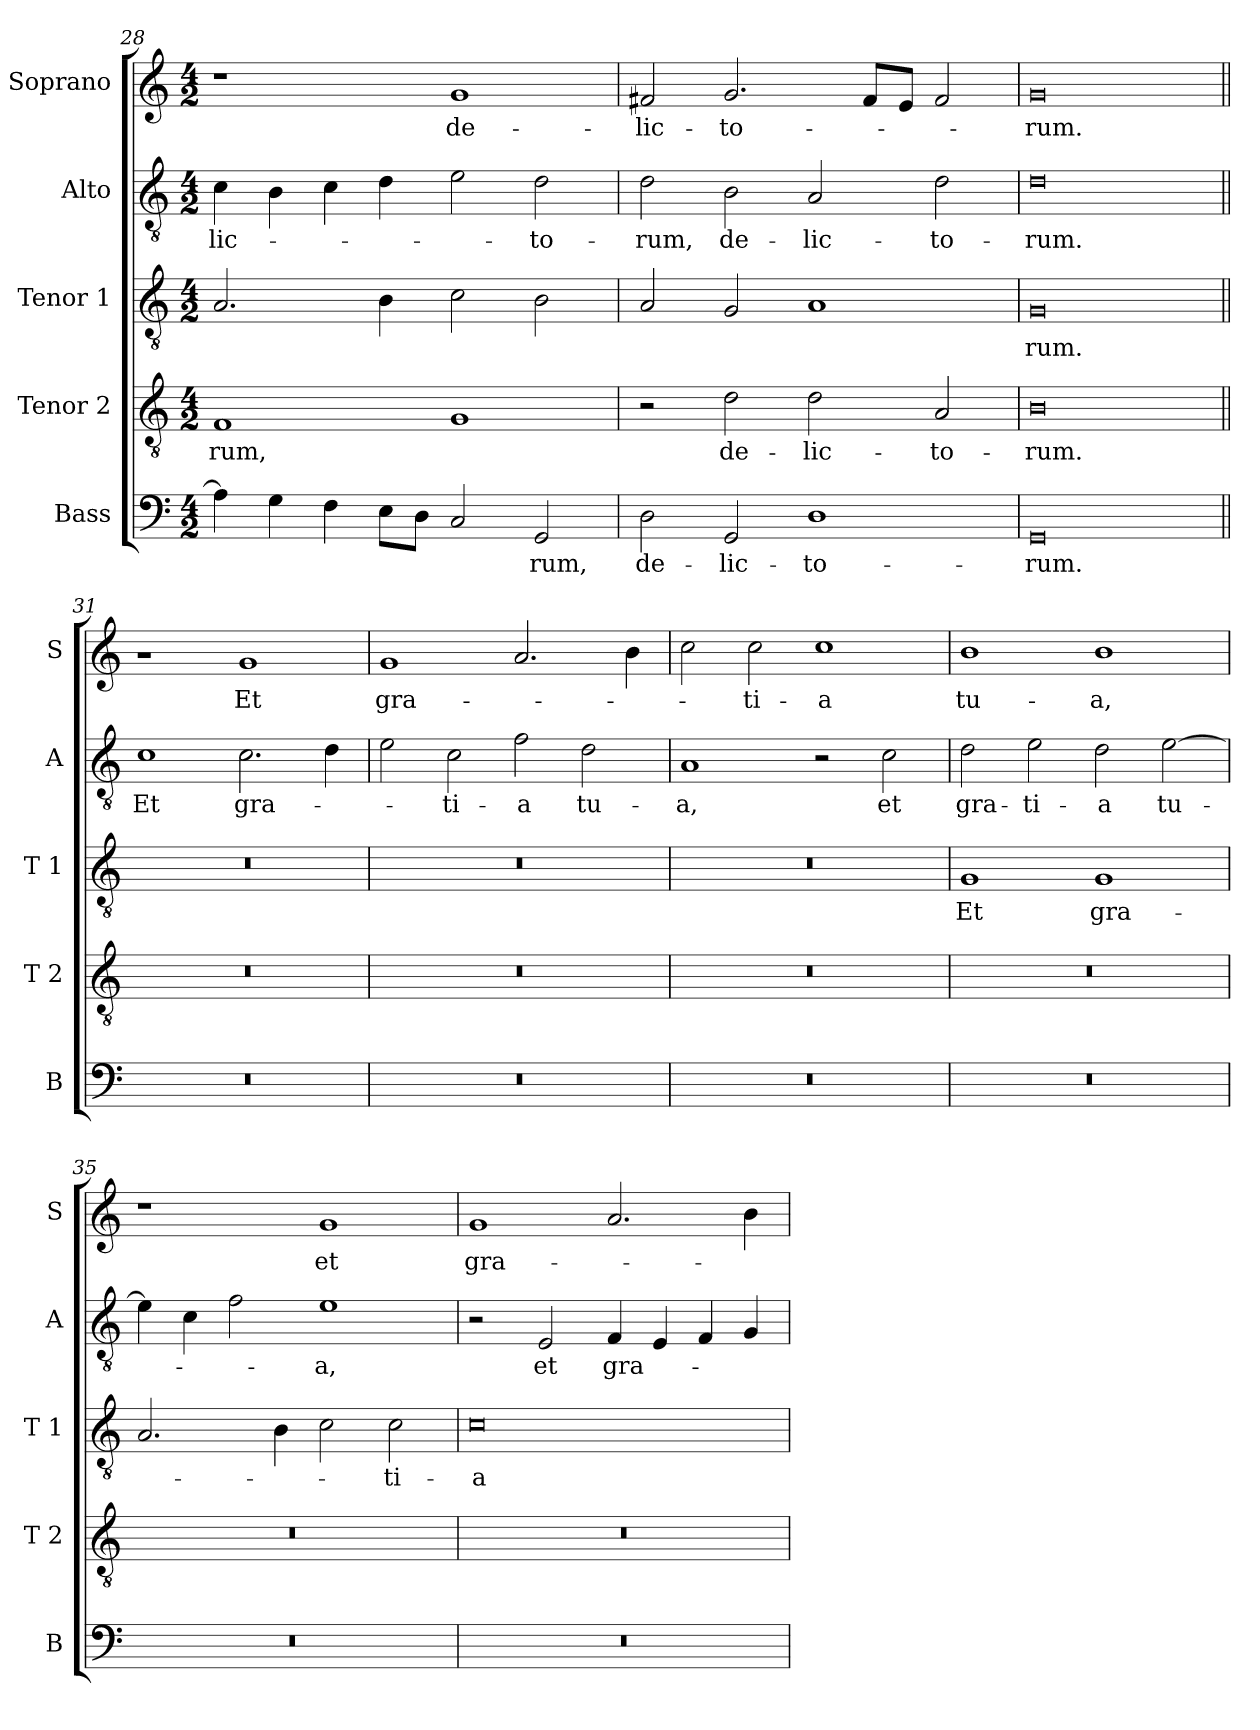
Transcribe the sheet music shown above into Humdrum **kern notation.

**kern	**text	**kern	**text	**kern	**text	**kern	**text	**kern	**text
*part5	*part5	*part4	*part4	*part3	*part3	*part2	*part2	*part1	*part1
*staff5	*staff5	*staff4	*staff4	*staff3	*staff3	*staff2	*staff2	*staff1	*staff1
*I"Bass	*	*I"Tenor 2	*	*I"Tenor 1	*	*I"Alto	*	*I"Soprano	*
*I'B	*	*I'T 2	*	*I'T 1	*	*I'A	*	*I'S	*
*clefF4	*	*clefGv2	*	*clefGv2	*	*clefGv2	*	*clefG2	*
*k[]	*	*k[]	*	*k[]	*	*k[]	*	*k[]	*
*C:	*	*C:	*	*C:	*	*C:	*	*C:	*
*M4/2	*	*M4/2	*	*M4/2	*	*M4/2	*	*M4/2	*
=28	=28	=28	=28	=28	=28	=28	=28	=28	=28
!	!	!	!LO:LY:b	!	!	!	!LO:LY:b	!	!
4A\]	.	1F	-rum,	2.A/	.	4c\	-lic-	1r	.
4G\	.	.	.	.	.	4B\	.	.	.
4F\	.	.	.	.	.	4c\	.	.	.
8E\L	.	.	.	4B\	.	4d\	.	.	.
8D\J	.	.	.	.	.	.	.	.	.
!	!	!	!	!	!	!	!	!	!LO:LY:b
2C/	.	1G	.	2c\	.	2e\	.	1g	de-
!	!LO:LY:b	!	!	!	!	!	!LO:LY:b	!	!
2GG/	-rum,	.	.	2B\	.	2d\	-to-	.	.
=29	=29	=29	=29	=29	=29	=29	=29	=29	=29
!	!LO:LY:b	!	!	!	!	!	!LO:LY:b	!	!LO:LY:b
2D\	de-	2r	.	2A/	.	2d\	-rum,	2f#X/	-lic-
!	!LO:LY:b	!	!LO:LY:b	!	!	!	!LO:LY:b	!	!LO:LY:b
2GG/	-lic-	2d\	de-	2G/	.	2B\	de-	2.g/	-to-
!	!LO:LY:b	!	!LO:LY:b	!	!	!	!LO:LY:b	!	!
1D	-to-	2d\	-lic-	1A	.	2A/	-lic-	.	.
.	.	.	.	.	.	.	.	8f#/L	.
.	.	.	.	.	.	.	.	8e/J	.
!	!	!	!LO:LY:b	!	!	!	!LO:LY:b	!	!
.	.	2A/	-to-	.	.	2d\	-to-	2f#/	.
=30	=30	=30	=30	=30	=30	=30	=30	=30	=30
!	!LO:LY:b	!	!LO:LY:b	!	!LO:LY:b	!	!LO:LY:b	!	!LO:LY:b
0GG	-rum.	0B	-rum.	0G	-rum.	0d	-rum.	0g	-rum.
!!LO:LB:g=z
=31||	=31||	=31||	=31||	=31||	=31||	=31||	=31||	=31||	=31||
!	!	!	!	!	!	!	!LO:LY:b	!	!
0r	.	0r	.	0r	.	1c	Et	1rcc	.
!	!	!	!	!	!	!	!LO:LY:b	!	!LO:LY:b
.	.	.	.	.	.	2.c\	gra-	1g	Et
.	.	.	.	.	.	4d\	.	.	.
=32	=32	=32	=32	=32	=32	=32	=32	=32	=32
!	!	!	!	!	!	!	!	!	!LO:LY:b
0r	.	0r	.	0r	.	2e\	.	1g	gra-
!	!	!	!	!	!	!	!LO:LY:b	!	!
.	.	.	.	.	.	2c\	-ti-	.	.
!	!	!	!	!	!	!	!LO:LY:b	!	!
.	.	.	.	.	.	2f\	-a	2.a/	.
!	!	!	!	!	!	!	!LO:LY:b	!	!
.	.	.	.	.	.	2d\	tu-	.	.
.	.	.	.	.	.	.	.	4b\	.
=33	=33	=33	=33	=33	=33	=33	=33	=33	=33
!	!	!	!	!	!	!	!LO:LY:b	!	!
0r	.	0r	.	0r	.	1A	-a,	2cc\	.
!	!	!	!	!	!	!	!	!	!LO:LY:b
.	.	.	.	.	.	.	.	2cc\	-ti-
!	!	!	!	!	!	!	!	!	!LO:LY:b
.	.	.	.	.	.	2r	.	1cc	-a
!	!	!	!	!	!	!	!LO:LY:b	!	!
.	.	.	.	.	.	2c\	et	.	.
=34	=34	=34	=34	=34	=34	=34	=34	=34	=34
!	!	!	!	!	!LO:LY:b	!	!LO:LY:b	!	!LO:LY:b
0r	.	0r	.	1G	Et	2d\	gra-	1b	tu-
!	!	!	!	!	!	!	!LO:LY:b	!	!
.	.	.	.	.	.	2e\	-ti-	.	.
!	!	!	!	!	!LO:LY:b	!	!LO:LY:b	!	!LO:LY:b
.	.	.	.	1G	gra-	2d\	-a	1b	-a,
!	!	!	!	!	!	!	!LO:LY:b	!	!
.	.	.	.	.	.	[2e\	tu-	.	.
=35	=35	=35	=35	=35	=35	=35	=35	=35	=35
0r	.	0r	.	2.A/	.	4e\]	.	1r	.
.	.	.	.	.	.	4c\	.	.	.
.	.	.	.	.	.	2f\	.	.	.
.	.	.	.	4B\	.	.	.	.	.
!	!	!	!	!	!	!	!LO:LY:b	!	!LO:LY:b
.	.	.	.	2c\	.	1e	-a,	1g	et
!	!	!	!	!	!LO:LY:b	!	!	!	!
.	.	.	.	2c\	-ti-	.	.	.	.
!!LO:LB:g=z
=36	=36	=36	=36	=36	=36	=36	=36	=36	=36
!	!	!	!	!	!LO:LY:b	!	!	!	!LO:LY:b
0r	.	0r	.	0c	-a	2r	.	1g	gra-
!	!	!	!	!	!	!	!LO:LY:b	!	!
.	.	.	.	.	.	2E/	et	.	.
!	!	!	!	!	!	!	!LO:LY:b	!	!
.	.	.	.	.	.	4F/	gra-	2.a/	.
.	.	.	.	.	.	4E/	.	.	.
.	.	.	.	.	.	4F/	.	.	.
.	.	.	.	.	.	4G/	.	4b\	.
=	=	=	=	=	=	=	=	=	=
*-	*-	*-	*-	*-	*-	*-	*-	*-	*-
